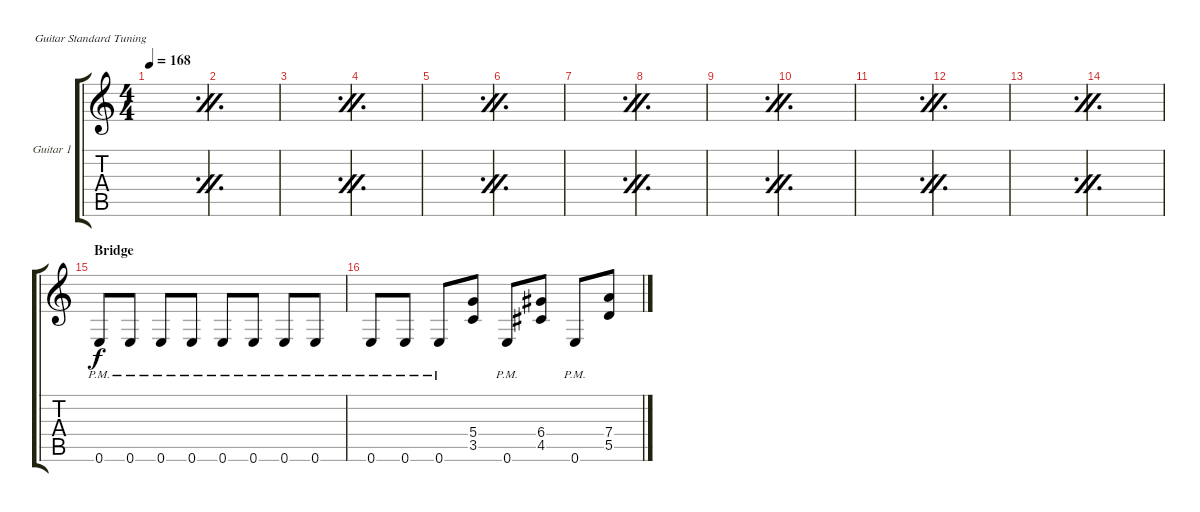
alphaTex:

\bracketExtendMode groupsimilarinstruments
\firstSystemTrackNameOrientation horizontal
\otherSystemsTrackNameOrientation horizontal
\track ("Guitar 1" "Guitar 1") {instrument overdrivenguitar}
\staff {score tabs}
\tuning (E4 B3 G3 D3 A2 E2)
\ts (4 4)
\tempo 168
\clef g2
\simile firstofdouble
\ks c
|
\simile secondofdouble
|
\simile firstofdouble
|
\simile secondofdouble
|
\simile firstofdouble
|
\simile secondofdouble
|
\simile firstofdouble
|
\simile secondofdouble
|
\simile firstofdouble
|
\simile secondofdouble
|
\simile firstofdouble
|
\simile secondofdouble
|
\simile firstofdouble
|
\simile secondofdouble
|
\section ("" "Bridge")
0.6{pm}.8 0.6{pm}.8 0.6{pm}.8 0.6{pm}.8 0.6{pm}.8 0.6{pm}.8 0.6{pm}.8 0.6{pm}.8 |
0.6{pm}.8 0.6{pm}.8 0.6{pm}.8 (5.4 3.5).8 0.6{pm}.8 (6.4 4.5).8 0.6{pm}.8 (7.4 5.5).8
